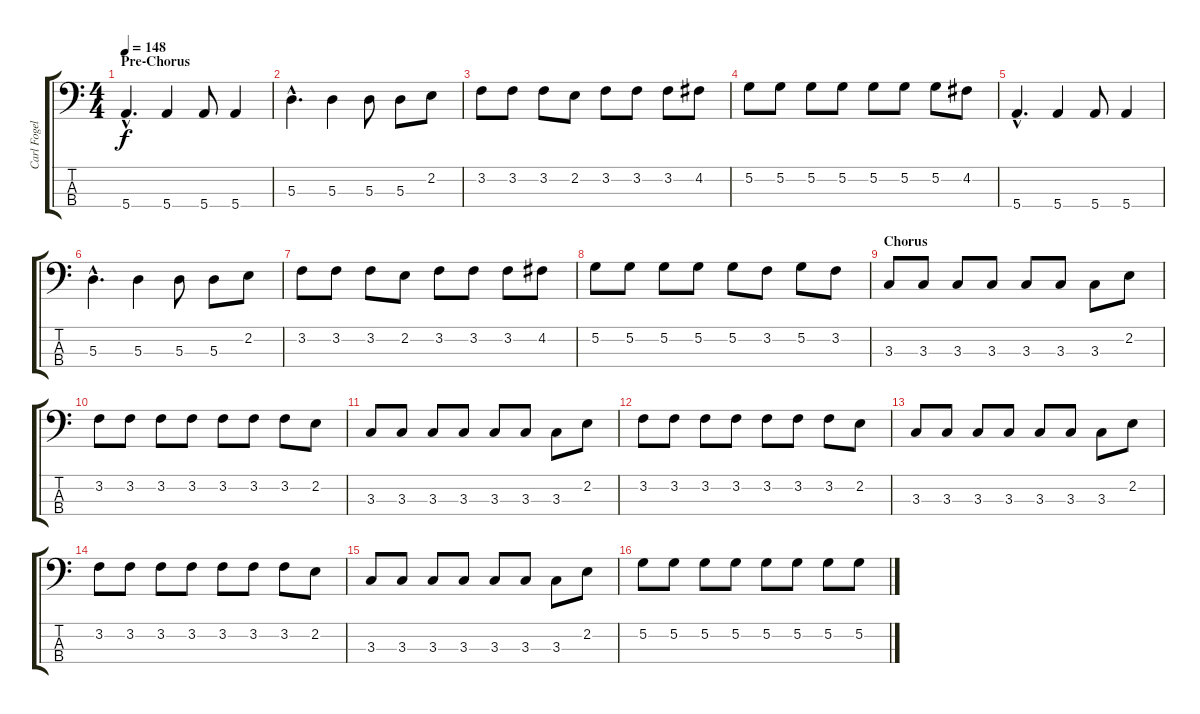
\track ("Carl Fogelklou - Bass" "Carl Fogel") {instrument electricbasspick}
\staff {score tabs}
\tuning (G2 D2 A1 E1) {hide}
\ts (4 4)
\section ("" "Pre-Chorus")
\tempo 148
\clef f4
\ks c
5.4{hac}.4{d dy f} 5.4.4 5.4.8 5.4.4 |
5.3{hac}.4{d} 5.3.4 5.3.8 5.3.8 2.2.8 |
3.2.8 3.2.8 3.2.8 2.2.8 3.2.8 3.2.8 3.2.8 4.2.8 |
5.2.8 5.2.8 5.2.8 5.2.8 5.2.8 5.2.8 5.2.8 4.2.8 |
5.4{hac}.4{d} 5.4.4 5.4.8 5.4.4 |
5.3{hac}.4{d} 5.3.4 5.3.8 5.3.8 2.2.8 |
3.2.8 3.2.8 3.2.8 2.2.8 3.2.8 3.2.8 3.2.8 4.2.8 |
5.2.8 5.2.8 5.2.8 5.2.8 5.2.8 3.2.8 5.2.8 3.2.8 |
\section ("" "Chorus")
3.3.8 3.3.8 3.3.8 3.3.8 3.3.8 3.3.8 3.3.8 2.2.8 |
3.2.8 3.2.8 3.2.8 3.2.8 3.2.8 3.2.8 3.2.8 2.2.8 |
3.3.8 3.3.8 3.3.8 3.3.8 3.3.8 3.3.8 3.3.8 2.2.8 |
3.2.8 3.2.8 3.2.8 3.2.8 3.2.8 3.2.8 3.2.8 2.2.8 |
3.3.8 3.3.8 3.3.8 3.3.8 3.3.8 3.3.8 3.3.8 2.2.8 |
3.2.8 3.2.8 3.2.8 3.2.8 3.2.8 3.2.8 3.2.8 2.2.8 |
3.3.8 3.3.8 3.3.8 3.3.8 3.3.8 3.3.8 3.3.8 2.2.8 |
5.2.8 5.2.8 5.2.8 5.2.8 5.2.8 5.2.8 5.2.8 5.2.8
